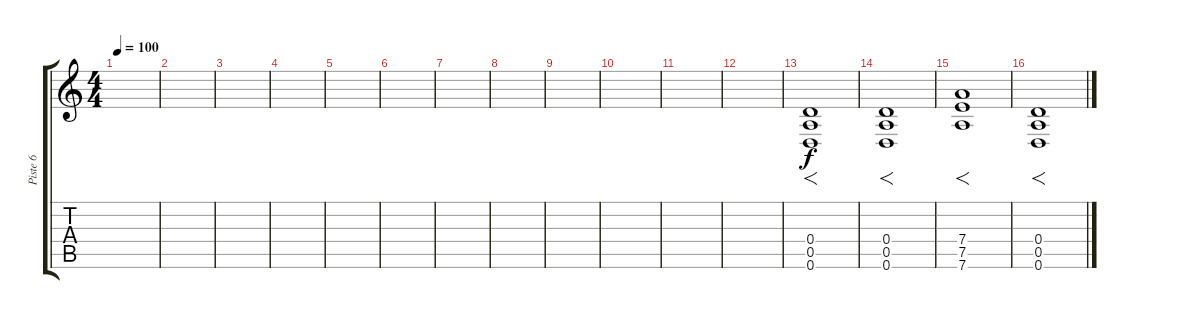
\track ("Piste 6" "Piste 6") {instrument overdrivenguitar}
\staff {score tabs}
\tuning (E4 B3 G3 D3 A2 D2) {hide}
\ts (4 4)
\tempo 100
\clef g2
\ks c
|
|
|
|
|
|
|
|
|
|
|
|
(0.4 0.5 0.6).1{f} |
(0.4 0.5 0.6).1{f} |
(7.4 7.5 7.6).1{f} |
(0.4 0.5 0.6).1{f}
